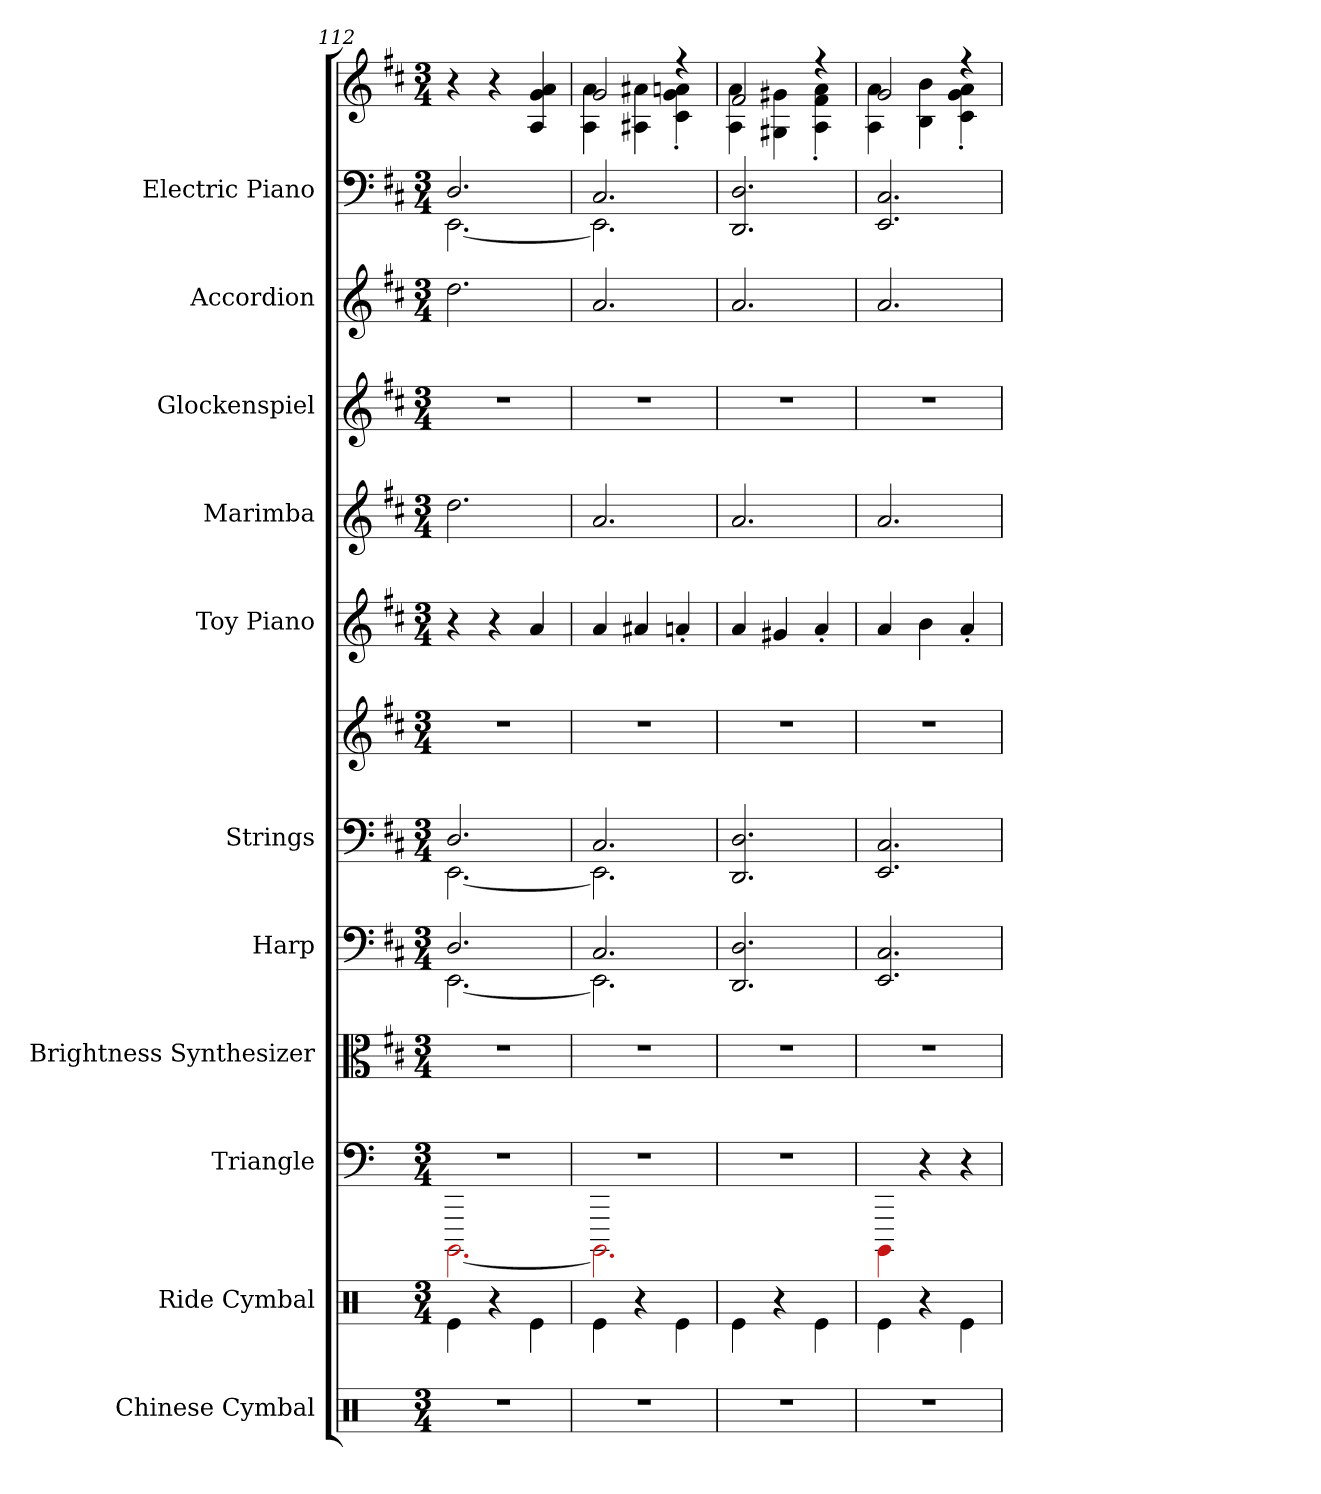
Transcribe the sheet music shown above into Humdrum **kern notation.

**kern	**kern	**kern	**kern	**kern	**kern	**kern	**kern	**kern	**kern	**kern	**kern	**kern
*part11	*part10	*part9	*part8	*part7	*part6	*part6	*part5	*part4	*part3	*part2	*part1	*part1
*staff13	*staff12	*staff11	*staff10	*staff9	*staff8	*staff7	*staff6	*staff5	*staff4	*staff3	*staff2	*staff1
*I"Chinese Cymbal	*I"Ride Cymbal	*I"Triangle	*I"Brightness Synthesizer	*I"Harp	*I"Strings	*	*I"Toy Piano	*I"Marimba	*I"Glockenspiel	*I"Accordion	*I"Electric Piano	*
*I'Ch. Cym.	*I'R. Cym.	*I'Trgl.	*I'Synth.	*I'Hrp.	*I'St.	*	*I'Toy Pno.	*I'Mrm.	*I'Glock.	*I'Acc.	*I'El. Pno.	*
*clefX	*clefX	*clefF4	*clefC3	*clefF4	*clefF4	*clefG2	*clefG2	*clefG2	*clefG2	*clefG2	*clefF4	*clefG2
*	*	*	*	*	*	*	*	*	*ITrd-14c-24	*	*	*
*k[]	*k[]	*k[]	*k[f#c#]	*k[f#c#]	*k[f#c#]	*k[f#c#]	*k[f#c#]	*k[f#c#]	*k[f#c#]	*k[f#c#]	*k[f#c#]	*k[f#c#]
*M3/4	*M3/4	*M3/4	*M3/4	*M3/4	*M3/4	*M3/4	*M3/4	*M3/4	*M3/4	*M3/4	*M3/4	*M3/4
=112	=112	=112	=112	=112	=112	=112	=112	=112	=112	=112	=112	=112
*	*	*^	*	*^	*^	*	*	*	*	*	*^	*
2.r	4Re\	2.r	[2.RGG\	2.r	2.D/	[2.EE\	2.D/	[2.EE\	2.r	4r	2.dd\	2.r	2.dd\	2.D/	[2.EE\	4r
.	4r	.	.	.	.	.	.	.	.	4r	.	.	.	.	.	4r
.	4Re\	.	.	.	.	.	.	.	.	4a/	.	.	.	.	.	4A/ 4g/ 4a/
!!LO:PB:g=z
=113	=113	=113	=113	=113	=113	=113	=113	=113	=113	=113	=113	=113	=113	=113	=113	=113
*	*	*	*	*	*	*	*	*	*	*	*	*	*	*	*	*^
2.r	4Re\	2.r	2.RGG\]	2.r	2.C#/	2.EE\]	2.C#/	2.EE\]	2.r	4a/	2.a/	2.r	2.a/	2.C#/	2.EE\]	2g/	4A\ 4a\
.	4r	.	.	.	.	.	.	.	.	4a#X/	.	.	.	.	.	.	4A#X\ 4a#X\
.	4Re\	.	.	.	.	.	.	.	.	4an'/	.	.	.	.	.	4r	4c#\' 4g\' 4an\'
*	*	*	*	*	*v	*v	*	*	*	*	*	*	*	*v	*v	*	*
*	*	*v	*v	*	*	*v	*v	*	*	*	*	*	*	*	*
=114	=114	=114	=114	=114	=114	=114	=114	=114	=114	=114	=114	=114	=114
2.r	4Re\	2.r	2.r	2.DD/ 2.D/	2.DD/ 2.D/	2.r	4a/	2.a/	2.r	2.a/	2.DD/ 2.D/	2f#/	4A\ 4a\
.	4r	.	.	.	.	.	4g#X/	.	.	.	.	.	4G#X\ 4g#X\
.	4Re\	.	.	.	.	.	4a'/	.	.	.	.	4r	4A\' 4f#\' 4a\'
=115	=115	=115	=115	=115	=115	=115	=115	=115	=115	=115	=115	=115	=115
*	*	*	*	*	*	*	*	*	*	*	*	*MM200	*
2.r	4Re\	4RGG\	2.r	2.EE/ 2.C#/	2.EE/ 2.C#/	2.r	4a/	2.a/	2.r	2.a/	2.EE/ 2.C#/	2g/	4A\ 4a\
.	4r	4r	.	.	.	.	4b\	.	.	.	.	.	4B\ 4b\
*	*	*	*	*	*	*	*	*	*	*	*	*MM180	*
.	4Re\	4r	.	.	.	.	4a'/	.	.	.	.	4r	4c#\' 4g\' 4a\'
*	*	*	*	*	*	*	*	*	*	*	*	*v	*v
=	=	=	=	=	=	=	=	=	=	=	=	=
*-	*-	*-	*-	*-	*-	*-	*-	*-	*-	*-	*-	*-
